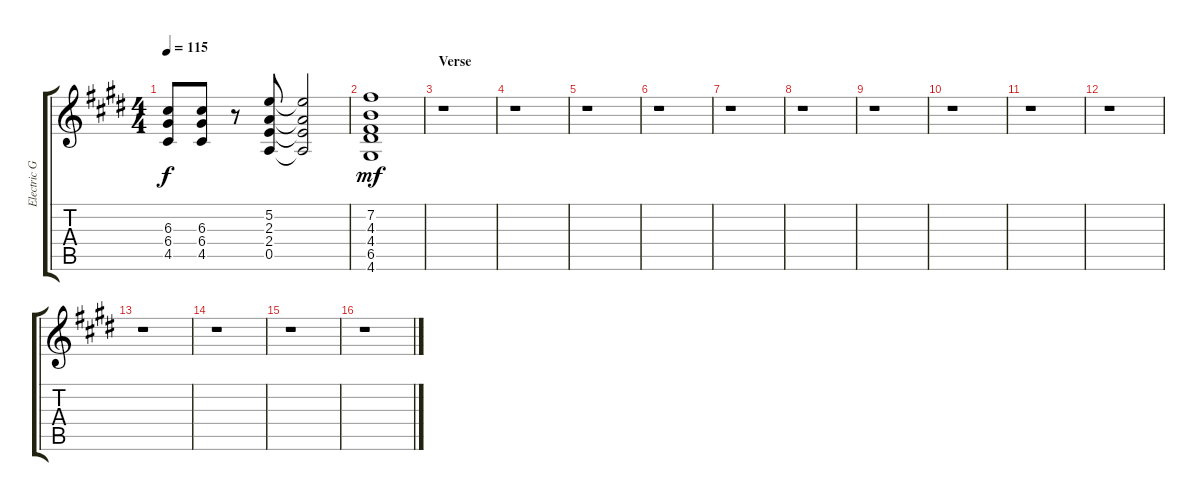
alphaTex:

\track ("Electric Guitar" "Electric G") {instrument overdrivenguitar}
\staff {score tabs}
\tuning (E4 B3 G3 D3 A2 E2) {hide}
\ts (4 4)
\tempo 115
\clef g2
\ks e
(6.3 6.4 4.5).8{dy f} (6.3 6.4 4.5).8 r.8 (5.2 2.3 2.4 0.5).8 (5.2{t} 2.3{t} 2.4{t} 0.5{t}).2 |
(7.2 4.3 4.4 6.5 4.6).1{dy mf} |
\section ("" "Verse")
r.1 |
r.1 |
r.1 |
r.1 |
r.1 |
r.1 |
r.1 |
r.1 |
r.1 |
r.1 |
r.1 |
r.1 |
r.1 |
r.1
